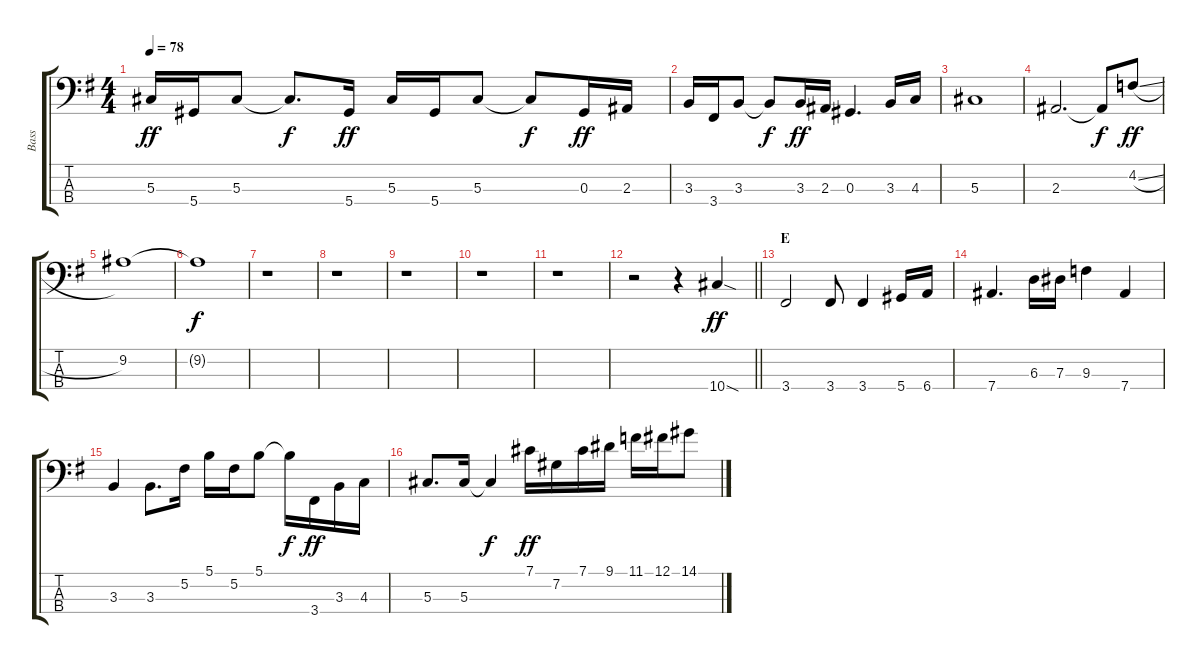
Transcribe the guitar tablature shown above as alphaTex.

\track ("Bass" "Bass") {instrument electricbassfinger}
\staff {score tabs}
\tuning (Gb2 Db2 Ab1 Eb1) {hide}
\ts (4 4)
\tempo 78
\clef f4
\ks g
5.3.16{dy ff} 5.4.16 5.3.8 5.3{t}.8{d dy f} 5.4.16{dy ff} 5.3.16 5.4.16 5.3.8 5.3{t}.8{dy f} 0.3.16{dy ff} 2.3.16 |
3.3.16 3.4.16 3.3.8 3.3{t}.8{dy f} 3.3.16{dy ff} 2.3.16 0.3.4{d} 3.3.16 4.3.16 |
5.3.1 |
2.3.2{d} 2.3{t}.8{dy f} 4.2{sl}.8{dy ff} |
9.2.1 |
9.2{t}.1{dy f} |
r.1 |
r.1 |
r.1 |
r.1 |
r.1 |
\barLineRight lightlight
r.2 r.4 10.4{sod}.4{dy ff} |
\section ("" "E")
3.4.2 3.4.8 3.4.4 5.4.16 6.4.16 |
7.4.4{d} 6.3.16 7.3.16 9.3.4 7.4.4 |
3.3.4 3.3.8{d} 5.2.16 5.1.16 5.2.16 5.1.8 5.1{t}.16{dy f} 3.4.16{dy ff} 3.3.16 4.3.16 |
5.3.8{d} 5.3.16 5.3{t}.4{dy f} 7.1.16{dy ff} 7.2.16 7.1.16 9.1.16 11.1.16 12.1.16 14.1.8
